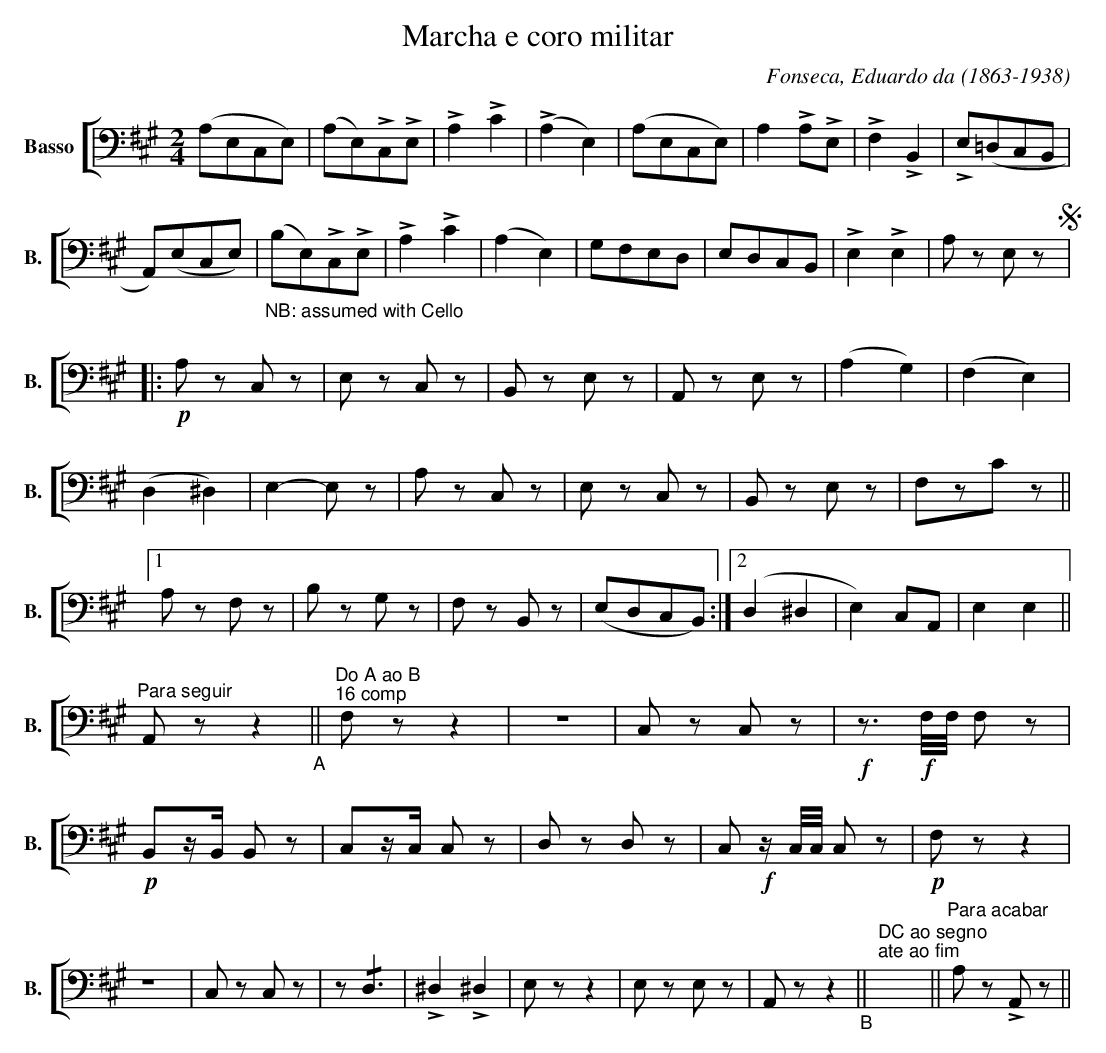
X:1
T:Marcha e coro militar
C:Fonseca, Eduardo da (1863-1938)
M:2/4
L:1/8
K:A
V: 6 clef=bass name="Basso" sname="B."
%%staves [ 6 ]
   (A,E,C,E,) | (A,E,)!>!C,!>!E, | !>!A,2!>!C2 | (!>!A,2 E,2) | (A,E,C,E,) | A,2 !>!A,!>!E, | \
   !>!F,2 !>!B,,2 | !>!E,(=D,C,B,, | A,,)(E,C,E,) | \
   "_NB: assumed with Cello"  (B,E,)!>!C,!>!E,| !>!A,2!>!C2 | (A,2E,2) | G,F,E,D, | \
   E,D,C,B,,| !>!E,2!>!E,2 | A,z E,z !segno!|: \
   !p!A,z C,z | E,z C,z | B,,z E,z | A,,z E,z | (A,2G,2) | (F,2E,2) | (D,2^D,2) | \
   E,2-E,z| A,z C,z | E,z C,z | B,,z E,z | F,zCz \
   ||1 A,z F,z | B,z G,z | F,z B,,z | (E,D,C,B,,) \
   :|2 (D,2^D,2 | E,2)C,A,,| E,2E,2 || \
   "^Para seguir" [A,,]zz2 "_A" || \
   "^Do A ao B""^16 comp" F,zz2 | Z | C,z C,z | !f! z3/2!f![F,]//[F,]// [F,]z | \
   !p! [B,,]z/[B,,]/ [B,,]z | [C,]z/[C,]/ [C,]z | D,z D,z | C, !f!z/C,//C,// C,z | \
   !p! [F,]zz2| Z | C,z C,z | z!/!D,3 | !>!^D,2 !>!^D,2 | \
    E,zz2| E,z E,z | A,,zz2  "_B" || "DC ao segno" "ate ao fim" X ||"^Para acabar" A,z !>!A,,z ||  \
